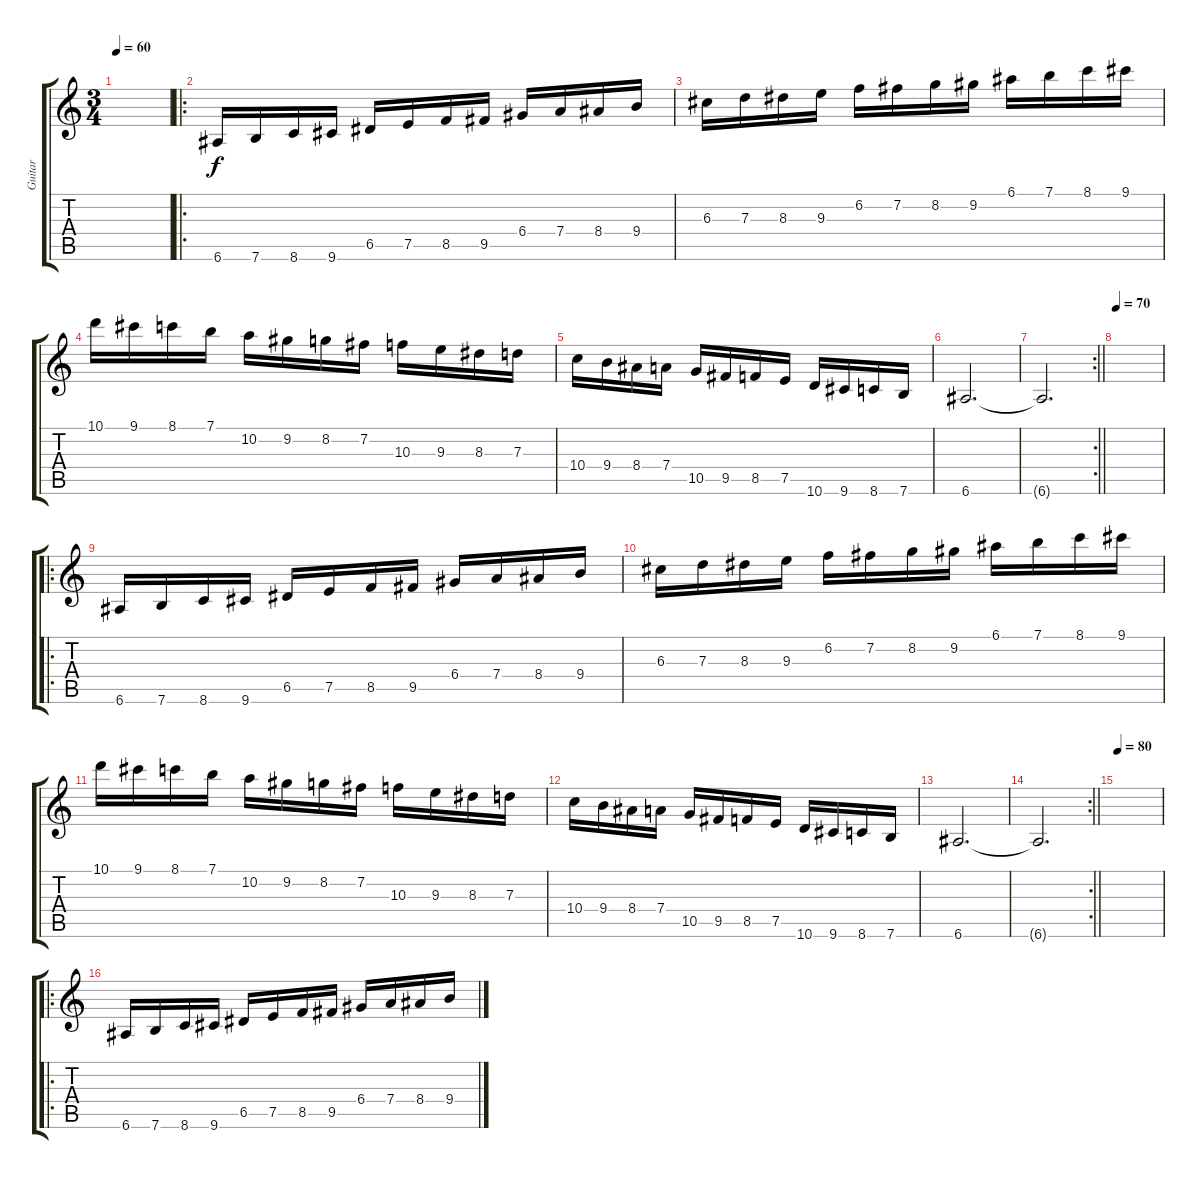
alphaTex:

\track ("Guitar" "Guitar") {instrument electricguitarjazz}
\staff {score tabs}
\tuning (E4 B3 G3 D3 A2 E2) {hide}
\ts (3 4)
\tempo 60
\clef g2
\ks c
|
\ro
6.6.16 7.6.16 8.6.16 9.6.16 6.5.16 7.5.16 8.5.16 9.5.16 6.4.16 7.4.16 8.4.16 9.4.16 |
6.3.16 7.3.16 8.3.16 9.3.16 6.2.16 7.2.16 8.2.16 9.2.16 6.1.16 7.1.16 8.1.16 9.1.16 |
10.1.16 9.1.16 8.1.16 7.1.16 10.2.16 9.2.16 8.2.16 7.2.16 10.3.16 9.3.16 8.3.16 7.3.16 |
10.4.16 9.4.16 8.4.16 7.4.16 10.5.16 9.5.16 8.5.16 7.5.16 10.6.16 9.6.16 8.6.16 7.6.16 |
6.6.2{d} |
\rc 2
\barLineRight lightlight
6.6{t}.2{d} |
\tempo 70
|
\ro
6.6.16 7.6.16 8.6.16 9.6.16 6.5.16 7.5.16 8.5.16 9.5.16 6.4.16 7.4.16 8.4.16 9.4.16 |
6.3.16 7.3.16 8.3.16 9.3.16 6.2.16 7.2.16 8.2.16 9.2.16 6.1.16 7.1.16 8.1.16 9.1.16 |
10.1.16 9.1.16 8.1.16 7.1.16 10.2.16 9.2.16 8.2.16 7.2.16 10.3.16 9.3.16 8.3.16 7.3.16 |
10.4.16 9.4.16 8.4.16 7.4.16 10.5.16 9.5.16 8.5.16 7.5.16 10.6.16 9.6.16 8.6.16 7.6.16 |
6.6.2{d} |
\rc 2
\barLineRight lightlight
6.6{t}.2{d} |
\tempo 80
|
\ro
6.6.16 7.6.16 8.6.16 9.6.16 6.5.16 7.5.16 8.5.16 9.5.16 6.4.16 7.4.16 8.4.16 9.4.16
